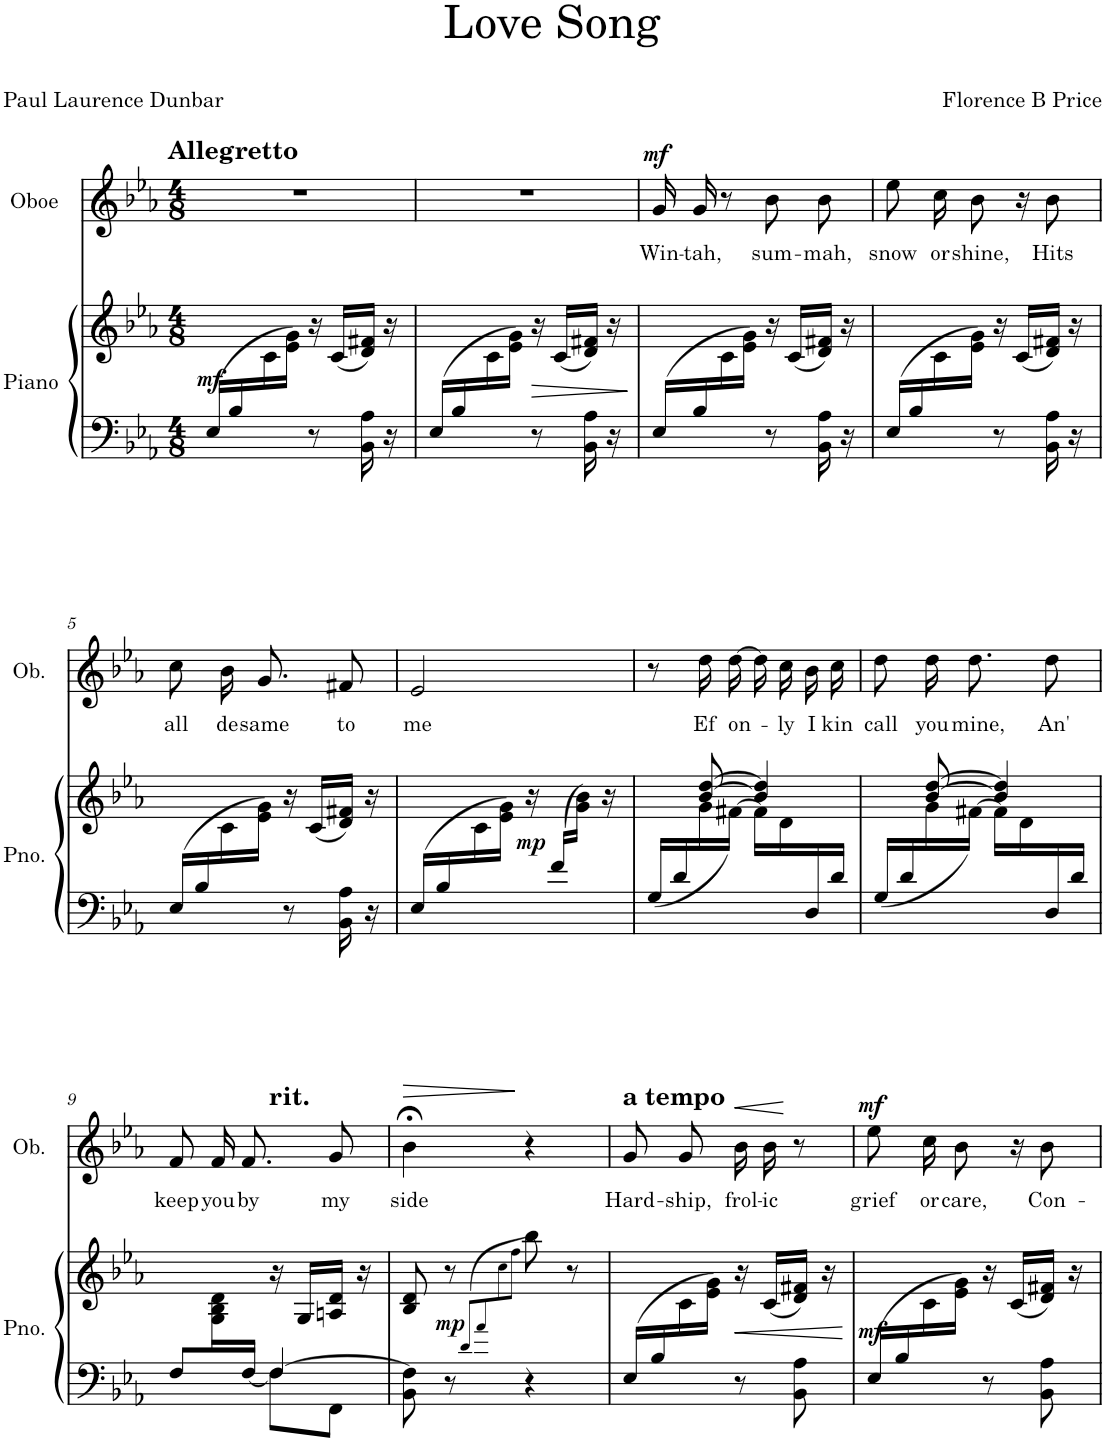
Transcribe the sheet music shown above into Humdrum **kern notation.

**kern	**kern	**dynam	**kern	**text	**dynam
*part2	*part2	*part2	*part1	*part1	*part1
*staff3	*staff2	*staff2/3	*staff1	*staff1	*staff1
*I"Piano	*	*	*I"Oboe	*	*
*I'Pno.	*	*	*I'Ob.	*	*
*clefF4	*clefG2	*	*clefG2	*	*
*k[b-e-a-]	*k[b-e-a-]	*	*k[b-e-a-]	*	*
*M4/8	*M4/8	*	*M4/8	*	*
=1	=1	=1	=1	=1	=1
*	*^	*	*	*	*
!	!	!	!	!LO:TX:a:B:t=Allegretto	!	!
!	!	!	!LO:DY:b	!	!	!
(16E-/LL	4ryy	8ryy	mf	2r	.	.
16B-/	.	.	.	.	.	.
8ryy	.	16c\	.	.	.	.
.	.	16e-\ 16g\JJ)	.	.	.	.
8r	16r	4ryy	.	.	.	.
.	(16c/LL	.	.	.	.	.
16BB-\ 16A-\	16d/ 16f#X/JJ)	.	.	.	.	.
16r	16r	.	.	.	.	.
=2	=2	=2	=2	=2	=2	=2
(16E-/LL	4ryy	8ryy	.	2r	.	.
16B-/	.	.	.	.	.	.
8ryy	.	16c\	.	.	.	.
.	.	16e-\ 16g\JJ)	.	.	.	.
!	!	!	!LO:HP:b	!	!	!
8r	16r	4ryy	>	.	.	.
.	(16c/LL	.	.	.	.	.
16BB-\ 16A-\	16d/ 16f#X/JJ)	.	.	.	.	.
16r	16r	.	.	.	.	.
*	*v	*v	*	*	*	*
.	.	]	.	.	.
=3	=3	=3	=3	=3	=3
*	*^	*	*	*	*
!	!	!	!	!	!LO:LY:b	!LO:DY:a
(16E-/LL	4ryy	8ryy	.	16g/LL	Win-	mf
!	!	!	!	!	!LO:LY:b	!
16B-/	.	.	.	16g/JJ	-tah,	.
8ryy	.	16c\	.	8r	.	.
.	.	16e-\ 16g\JJ)	.	.	.	.
!	!	!	!	!	!LO:LY:b	!
8r	16r	4ryy	.	8b-\	sum-	.
.	(16c/LL	.	.	.	.	.
!	!	!	!	!	!LO:LY:b	!
16BB-\ 16A-\	16d/ 16f#X/JJ)	.	.	8b-\	-mah,	.
16r	16r	.	.	.	.	.
=4	=4	=4	=4	=4	=4	=4
!	!	!	!	!	!LO:LY:b	!
(16E-/LL	4ryy	8ryy	.	8ee-\	snow	.
16B-/	.	.	.	.	.	.
!	!	!	!	!	!LO:LY:b	!
8ryy	.	16c\	.	16cc\KL	or	.
!	!	!	!	!	!LO:LY:b	!
.	.	16e-\ 16g\JJ)	.	8b-\J	shine,	.
8r	16r	4ryy	.	.	.	.
.	(16c/LL	.	.	16r	.	.
!	!	!	!	!	!LO:LY:b	!
16BB-\ 16A-\	16d/ 16f#X/JJ)	.	.	8b-\	Hits	.
16r	16r	.	.	.	.	.
!!LO:LB:g=z
=5	=5	=5	=5	=5	=5	=5
!	!	!	!	!	!LO:LY:b	!
(16E-/LL	4ryy	8ryy	.	8cc\	all	.
16B-/	.	.	.	.	.	.
!	!	!	!	!	!LO:LY:b	!
8ryy	.	16c\	.	16b-/KL	de	.
!	!	!	!	!	!LO:LY:b	!
.	.	16e-\ 16g\JJ)	.	8.g/J	same	.
8r	16r	4ryy	.	.	.	.
.	(16c/LL	.	.	.	.	.
!	!	!	!	!	!LO:LY:b	!
16BB-\ 16A-\	16d/ 16f#X/JJ)	.	.	8f#X/	to	.
16r	16r	.	.	.	.	.
=6	=6	=6	=6	=6	=6	=6
*^	*	*	*	*	*	*
!	!	!	!	!	!	!LO:LY:b	!
16ryy	(16E-/LL	4ryy	8ryy	.	2e-/	me	.
.	16B-/	.	.	.	.	.	.
.	8ryy	.	16c\	.	.	.	.
.	.	.	16e-\ 16g\JJ)	.	.	.	.
!	!	!	!	!LO:DY:b	!	!	!
.	4ryy	16r	4ryy	mp	.	.	.
(16f/LL	.	16ryy	.	.	.	.	.
8ryy	.	16g\ 16b-\JJ)	.	.	.	.	.
.	.	16r	.	.	.	.	.
*v	*v	*	*	*	*	*	*
=7	=7	=7	=7	=7	=7	=7
(<16G/LL	8ryy	8ryy	.	8r	.	.
16d/	.	.	.	.	.	.
!	!	!	!	!	!LO:LY:b	!
4ryy	[>8b-/ [8dd/	16g\	.	16dd\LL	Ef	.
!	!	!	!	!	!LO:LY:b	!
.	.	[16f#X\JJ)	.	[16dd\JJ	on-	.
.	4b-/] 4dd/]	16f#\LL]	.	16dd\LL]	.	.
!	!	!	!	!	!LO:LY:b	!
.	.	16d\	.	16cc\JJ	-ly	.
!	!	!	!	!	!LO:LY:b	!
16D/	.	8ryy	.	16b-\LL	I	.
!	!	!	!	!	!LO:LY:b	!
16d/JJ	.	.	.	16cc\JJ	kin	.
=8	=8	=8	=8	=8	=8	=8
!	!	!	!	!	!LO:LY:b	!
(<16G/LL	8ryy	8ryy	.	8dd\	call	.
16d/	.	.	.	.	.	.
!	!	!	!	!	!LO:LY:b	!
4ryy	[>8b-/ [8dd/	16g\	.	16dd\KL	you	.
!	!	!	!	!	!LO:LY:b	!
.	.	[16f#X\JJ)	.	8.dd\J	mine,	.
.	4b-/] 4dd/]	16f#\LL]	.	.	.	.
.	.	16d\	.	.	.	.
!	!	!	!	!	!LO:LY:b	!
16D/	.	8ryy	.	8dd\	An'	.
16d/JJ	.	.	.	.	.	.
!!LO:LB:g=z
=9	=9	=9	=9	=9	=9	=9
*^	*	*	*	*	*	*
!	!	!	!	!	!	!LO:LY:b	!
*	*	*	*	*	*^	*	*
8F/L	4ryy	4ryy	8ryy	.	8f/	4ryy	keep	.
!	!	!	!	!	!	!	!LO:LY:b	!
16ryy	.	.	16G\ 16B-\ 16d\L	.	16f/KL	.	you	.
!	!	!	!	!	!	!	!LO:LY:b	!
[16F/JJ	.	.	4ryy	.	8.f/J	.	by	.
!	!	!	!	!	!	!LO:TX:a:t=rit.	!	!
[4F/	8F\L]	16r	.	.	.	4ryy	.	.
.	.	16G/LL	.	.	.	.	.	.
!	!	!	!	!	!	!	!LO:LY:b	!
.	8FF\J	16An/ 16d/JJ	.	.	8g/	.	my	.
.	.	16r	16ryy	.	.	.	.	.
=10	=10	=10	=10	=10	=10	=10	=10	=10
!	!	!	!	!	!	!	!LO:LY:b	!LO:HP:b
*	*	*v	*v	*	*	*	*	*
*	*	*	*	*v	*v	*	*
4ryy	8BB-\ 8F\]	8B-/ 8d/	.	4b-;<\	side	>
!	!	!	!LO:DY:b	!	!	!
.	8r	8r	mp	.	.	.
8qd/L	.	8qcc\	.	.	.	.
8qa-/	.	8qff\J	.	.	.	.
4ryy	4r	8bb-\	.	4r	.	]
.	.	8r	.	.	.	.
*v	*v	*	*	*	*	*
=11	=11	=11	=11	=11	=11
*	*^	*	*	*	*
!	!	!	!	!LO:TX:a:B:t=a tempo	!	!
!	!	!	!	!	!LO:LY:b	!
(16E-/LL	4ryy	8ryy	.	8g/	Hard-	.
16B-/	.	.	.	.	.	.
!	!	!	!	!	!LO:LY:b	!
8ryy	.	16c\	.	8g/	-ship,	.
.	.	16e-\ 16g\JJ)	.	.	.	.
!	!	!	!LO:HP:b	!	!LO:LY:b	!LO:HP:b
8r	16r	4ryy	<	16b-\LL	frol-	<
!	!	!	!	!	!LO:LY:b	!
.	(16c/LL	.	.	16b-\JJ	-ic	.
8BB-\ 8A-\	16d/ 16f#X/JJ)	.	.	8r	.	[
.	16r	.	.	.	.	.
*	*v	*v	*	*	*	*
.	.	[	.	.	.
=12	=12	=12	=12	=12	=12
*	*^	*	*	*	*
!	!	!	!LO:DY:b	!	!LO:LY:b	!LO:DY:a
(16E-/LL	4ryy	8ryy	mf	8ee-\	grief	mf
16B-/	.	.	.	.	.	.
!	!	!	!	!	!LO:LY:b	!
8ryy	.	16c\	.	16cc\KL	or	.
!	!	!	!	!	!LO:LY:b	!
.	.	16e-\ 16g\JJ)	.	8b-\J	care,	.
8r	16r	4ryy	.	.	.	.
.	(16c/LL	.	.	16r	.	.
!	!	!	!	!	!LO:LY:b	!
8BB-\ 8A-\	16d/ 16f#X/JJ)	.	.	8b-\	Con-	.
.	16r	.	.	.	.	.
*	*v	*v	*	*	*	*
=	=	=	=	=	=
*-	*-	*-	*-	*-	*-
